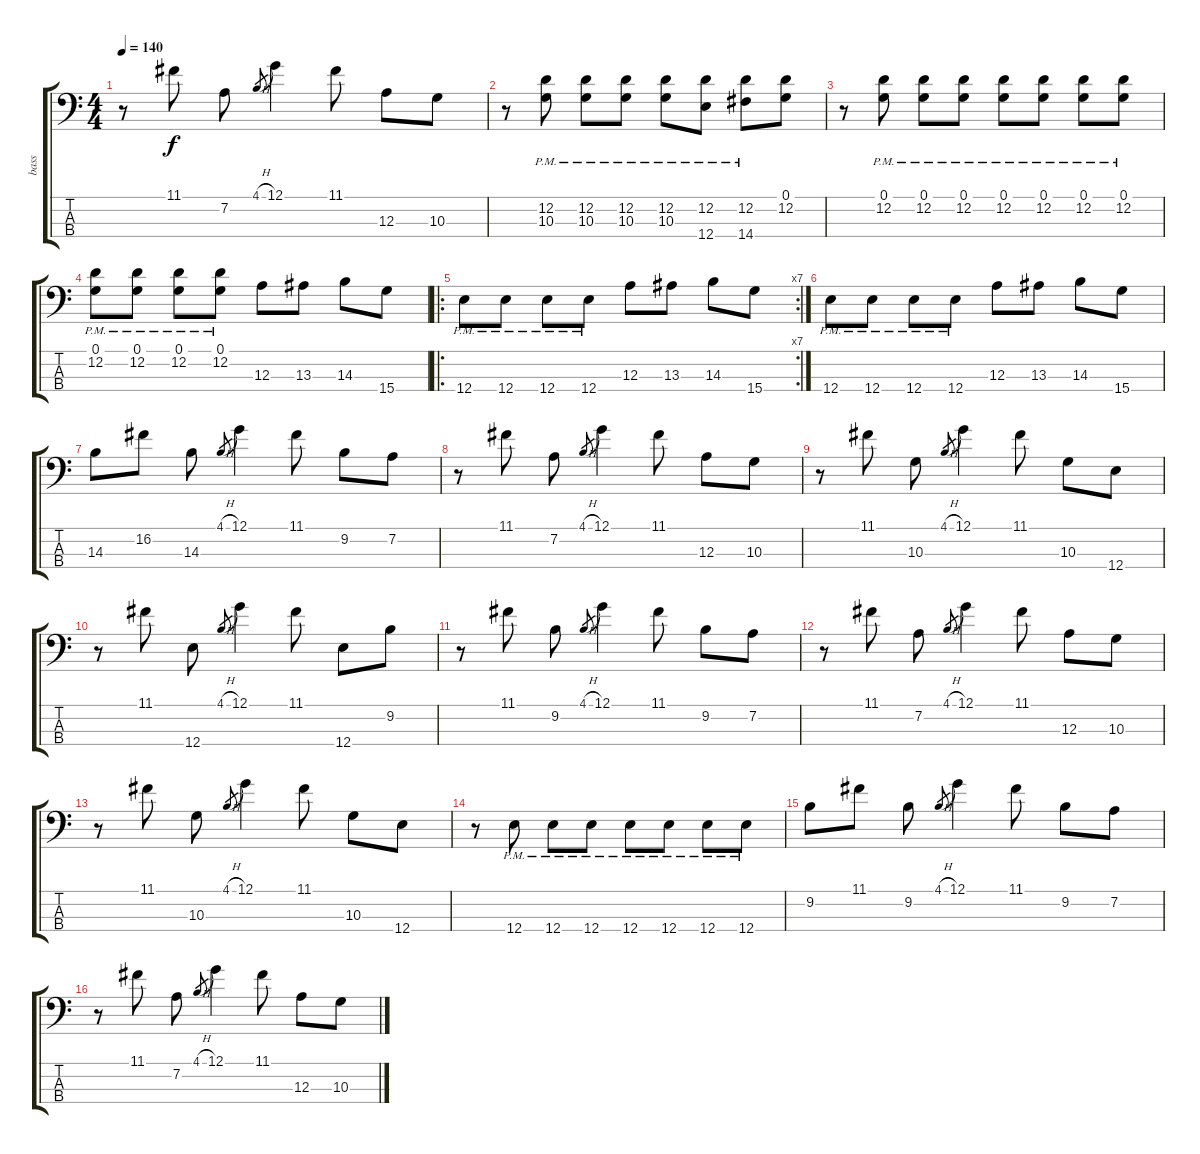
\track ("bass" "bass") {instrument electricbassfinger}
\staff {score tabs}
\tuning (G2 D2 A1 E1) {hide}
\ts (4 4)
\tempo 140
\clef f4
\ks c
r.8{dy f} 11.1.8 7.2.8 4.1{h}.8{gr} 12.1.4 11.1.8 12.3.8 10.3.8 |
r.8 (12.2{pm} 10.3{pm}).8 (12.2{pm} 10.3{pm}).8 (12.2{pm} 10.3{pm}).8 (12.2{pm} 10.3{pm}).8 (12.2{pm} 12.4{pm}).8 (12.2{pm} 14.4{pm}).8 (0.1 12.2).8 |
r.8 (0.1{pm} 12.2).8 (0.1{pm} 12.2).8 (0.1{pm} 12.2).8 (0.1{pm} 12.2).8 (0.1{pm} 12.2).8 (0.1{pm} 12.2).8 (0.1{pm} 12.2).8 |
(0.1 12.2{pm}).8 (0.1 12.2{pm}).8 (0.1 12.2{pm}).8 (0.1 12.2{pm}).8 12.3.8 13.3.8 14.3.8 15.4.8 |
\ro
\rc 7
12.4{pm}.8 12.4{pm}.8 12.4{pm}.8 12.4{pm}.8 12.3.8 13.3.8 14.3.8 15.4.8 |
12.4{pm}.8 12.4{pm}.8 12.4{pm}.8 12.4{pm}.8 12.3.8 13.3.8 14.3.8 15.4.8 |
14.3.8 16.2.8 14.3.8 4.1{h}.8{gr} 12.1.4 11.1.8 9.2.8 7.2.8 |
r.8 11.1.8 7.2.8 4.1{h}.8{gr} 12.1.4 11.1.8 12.3.8 10.3.8 |
r.8 11.1.8 10.3.8 4.1{h}.8{gr} 12.1.4 11.1.8 10.3.8 12.4.8 |
r.8 11.1.8 12.4.8 4.1{h}.8{gr} 12.1.4 11.1.8 12.4.8 9.2.8 |
r.8 11.1.8 9.2.8 4.1{h}.8{gr} 12.1.4 11.1.8 9.2.8 7.2.8 |
r.8 11.1.8 7.2.8 4.1{h}.8{gr} 12.1.4 11.1.8 12.3.8 10.3.8 |
r.8 11.1.8 10.3.8 4.1{h}.8{gr} 12.1.4 11.1.8 10.3.8 12.4.8 |
r.8 12.4{pm}.8 12.4{pm}.8 12.4{pm}.8 12.4{pm}.8 12.4{pm}.8 12.4{pm}.8 12.4{pm}.8 |
9.2.8 11.1.8 9.2.8 4.1{h}.8{gr} 12.1.4 11.1.8 9.2.8 7.2.8 |
r.8 11.1.8 7.2.8 4.1{h}.8{gr} 12.1.4 11.1.8 12.3.8 10.3.8
